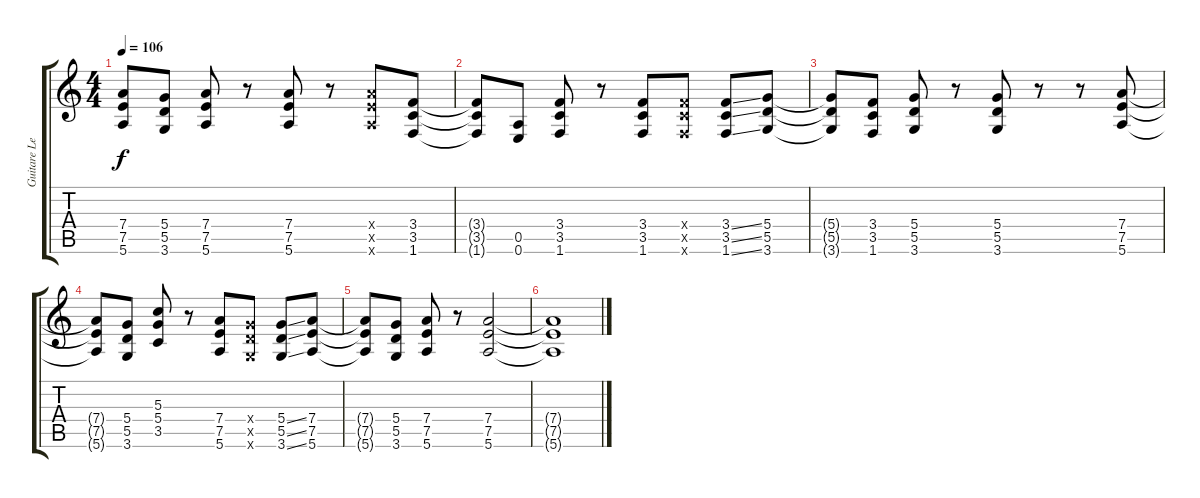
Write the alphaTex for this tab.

\track ("Guitare Lead" "Guitare Le") {instrument distortionguitar}
\staff {score tabs}
\tuning (E4 B3 G3 D3 A2 E2) {hide}
\ts (4 4)
\tempo 106
\clef g2
\ks c
(7.4{t} 7.5{t} 5.6{t}).8{dy f} (5.4 5.5 3.6).8 (7.4 7.5 5.6).8 r.8 (7.4 7.5 5.6).8 r.8 (7.4{x} 7.5{x} 5.6{x}).8 (3.4 3.5 1.6).8 |
(3.4{t} 3.5{t} 1.6{t}).8 (0.5 0.6).8 (3.4 3.5 1.6).8 r.8 (3.4 3.5 1.6).8 (3.4{x} 3.5{x} 1.6{x}).8 (3.4{ss} 3.5{ss} 1.6{ss}).8 (5.4 5.5 3.6).8 |
(5.4{t} 5.5{t} 3.6{t}).8 (3.4 3.5 1.6).8 (5.4 5.5 3.6).8 r.8 (5.4 5.5 3.6).8 r.8 r.8 (7.4 7.5 5.6).8 |
(7.4{t} 7.5{t} 5.6{t}).8 (5.4 5.5 3.6).8 (5.3 5.4 3.5).8 r.8 (7.4 7.5 5.6).8 (5.4{x} 5.5{x} 3.6{x}).8 (5.4{ss} 5.5{ss} 3.6{ss}).8 (7.4 7.5 5.6).8 |
(7.4{t} 7.5{t} 5.6{t}).8 (5.4 5.5 3.6).8 (7.4 7.5 5.6).8 r.8 (7.4 7.5 5.6).2 |
(7.4{t} 7.5{t} 5.6{t}).1
